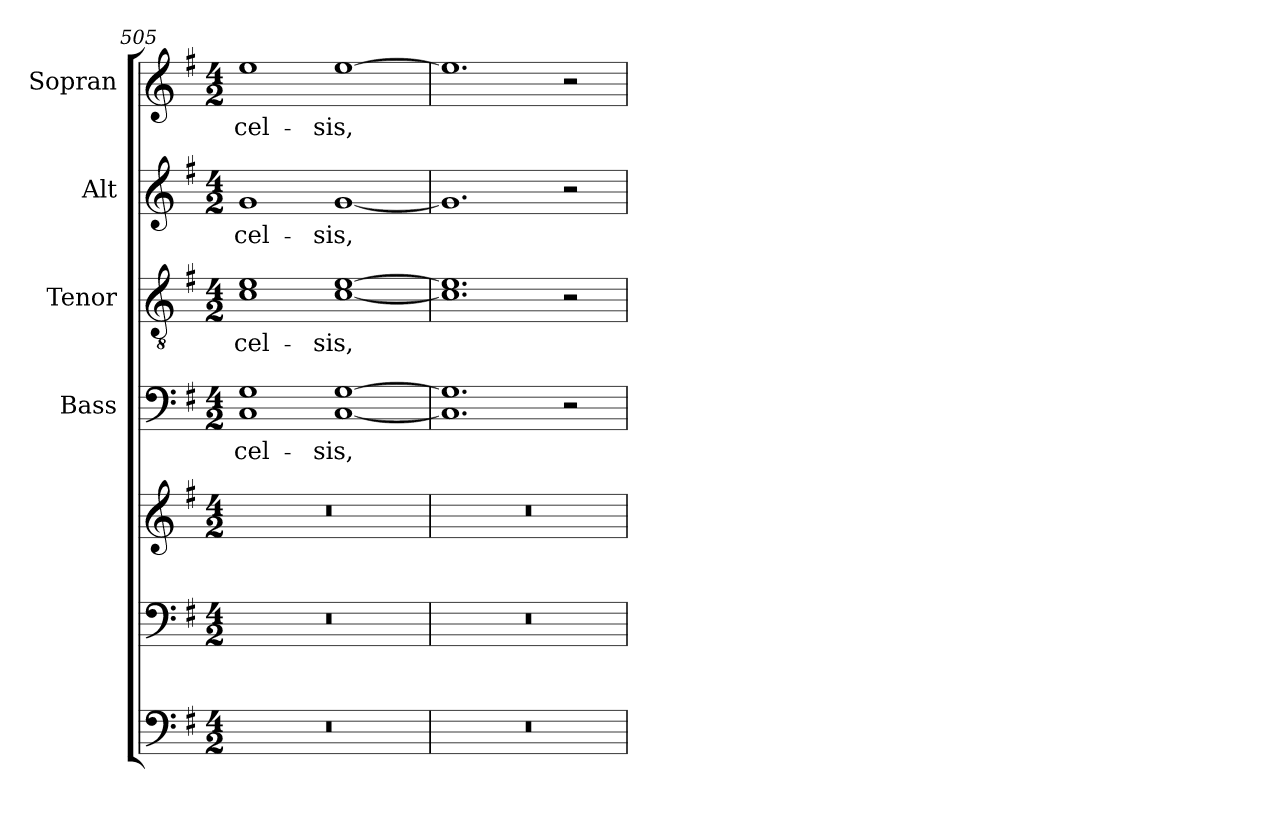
**kern	**kern	**kern	**kern	**text	**kern	**text	**kern	**text	**kern	**text
*part6	*part5	*part5	*part4	*part4	*part3	*part3	*part2	*part2	*part1	*part1
*staff7	*staff6	*staff5	*staff4	*staff4	*staff3	*staff3	*staff2	*staff2	*staff1	*staff1
*	*	*	*I"Bass	*	*I"Tenor	*	*I"Alt	*	*I"Sopran	*
*	*	*	*I'B.	*	*I'T.	*	*I'A.	*	*I'S.	*
*clefF4	*clefF4	*clefG2	*clefF4	*	*clefGv2	*	*clefG2	*	*clefG2	*
*k[f#]	*k[f#]	*k[f#]	*k[f#]	*	*k[f#]	*	*k[f#]	*	*k[f#]	*
*G:	*G:	*G:	*G:	*	*G:	*	*G:	*	*G:	*
*M4/2	*M4/2	*M4/2	*M4/2	*	*M4/2	*	*M4/2	*	*M4/2	*
=505	=505	=505	=505	=505	=505	=505	=505	=505	=505	=505
!	!	!	!	!LO:LY:b	!	!LO:LY:b	!	!LO:LY:b	!	!LO:LY:b
0r	0r	0r	1C 1G	-cel-	1c 1e	-cel-	1g	-cel-	1ee	-cel-
!	!	!	!	!LO:LY:b	!	!LO:LY:b	!	!LO:LY:b	!	!LO:LY:b
.	.	.	[1C [1G	-sis,	[1c [1e	-sis,	[1g	-sis,	[1ee	-sis,
=506	=506	=506	=506	=506	=506	=506	=506	=506	=506	=506
0r	0r	0r	1.C] 1.G]	.	1.c] 1.e]	.	1.g]	.	1.ee]	.
.	.	.	2r	.	2r	.	2r	.	2r	.
=	=	=	=	=	=	=	=	=	=	=
*-	*-	*-	*-	*-	*-	*-	*-	*-	*-	*-
